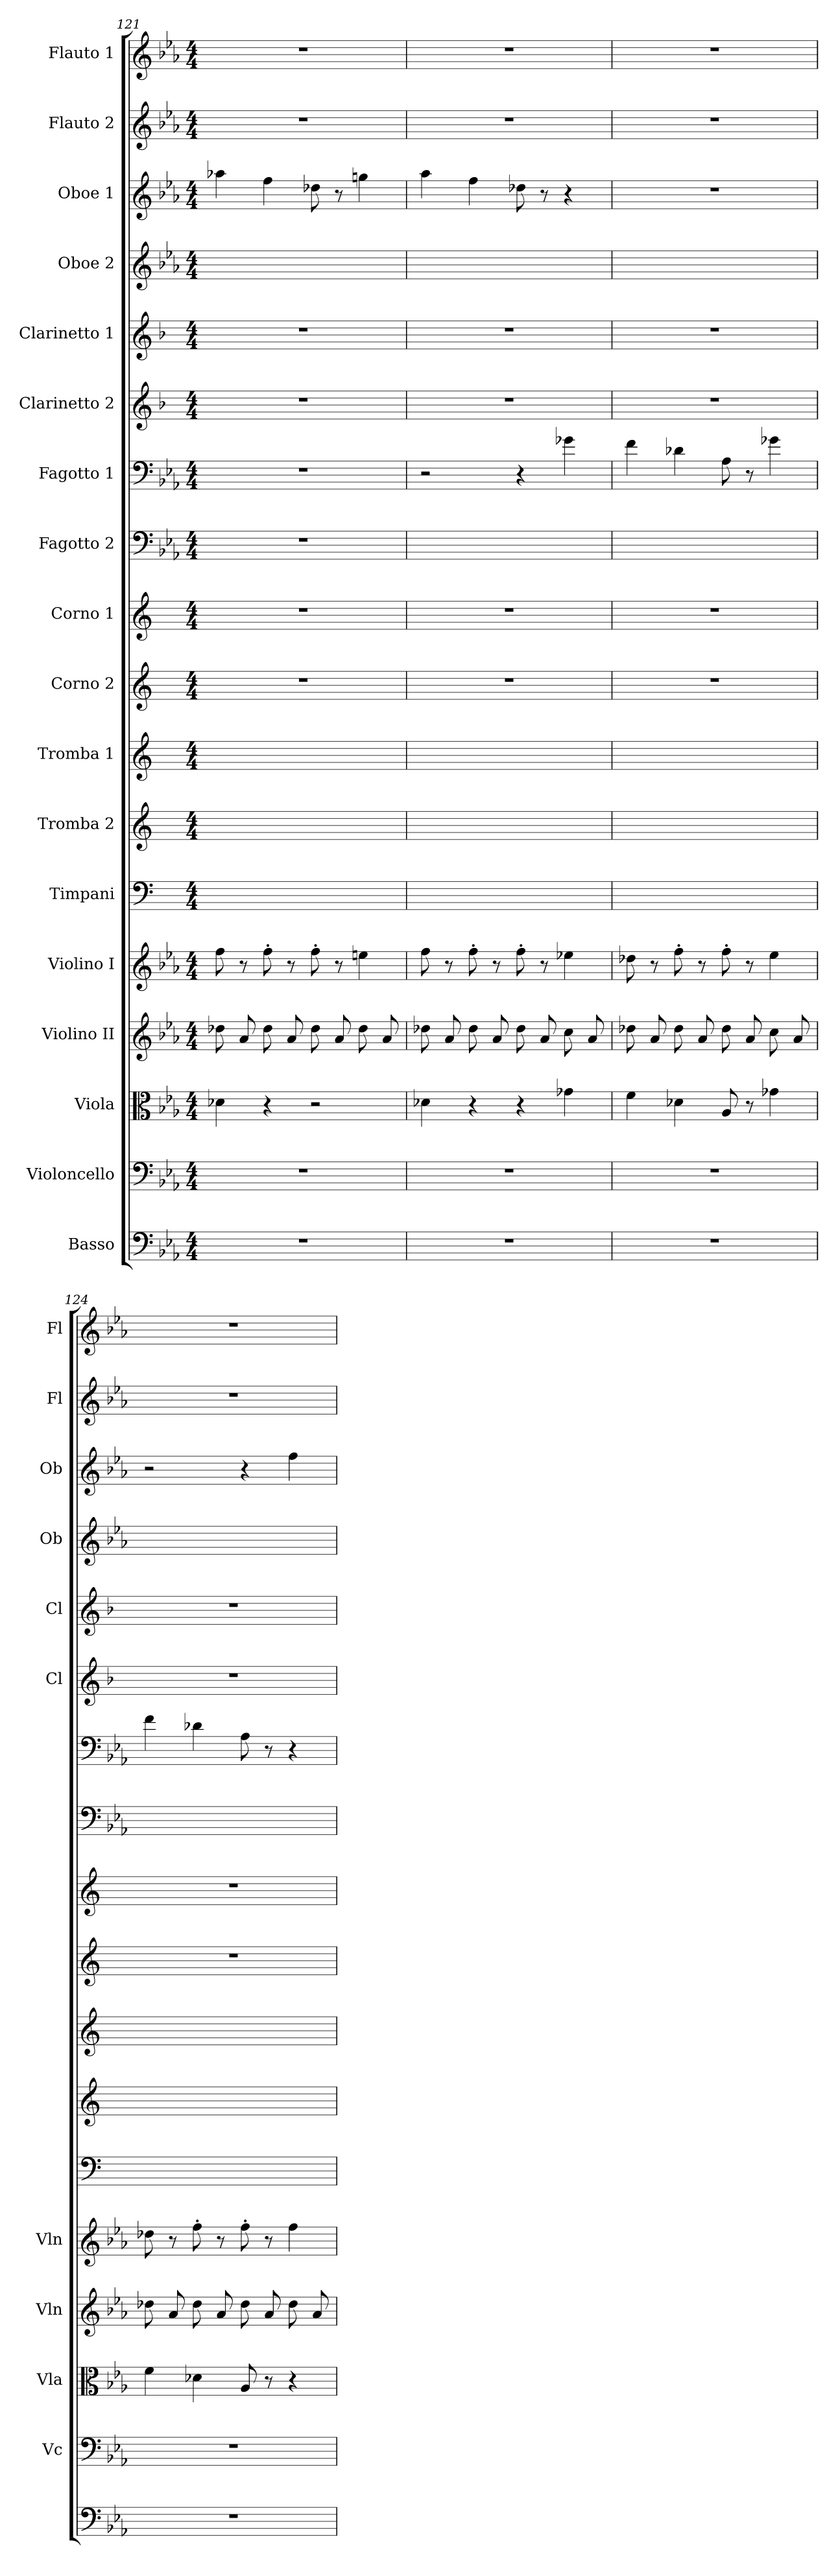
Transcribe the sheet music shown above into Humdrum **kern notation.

**kern	**kern	**kern	**kern	**kern	**kern	**kern	**kern	**kern	**kern	**kern	**kern	**kern	**kern	**kern	**kern	**kern	**kern
*part18	*part17	*part16	*part15	*part14	*part13	*part12	*part11	*part10	*part9	*part8	*part7	*part6	*part5	*part4	*part3	*part2	*part1
*staff18	*staff17	*staff16	*staff15	*staff14	*staff13	*staff12	*staff11	*staff10	*staff9	*staff8	*staff7	*staff6	*staff5	*staff4	*staff3	*staff2	*staff1
*I"Basso	*I"Violoncello	*I"Viola	*I"Violino II	*I"Violino I	*I"Timpani	*I"Tromba 2	*I"Tromba 1	*I"Corno 2	*I"Corno 1	*I"Fagotto 2	*I"Fagotto 1	*I"Clarinetto 2	*I"Clarinetto 1	*I"Oboe 2	*I"Oboe 1	*I"Flauto 2	*I"Flauto 1
*	*I'Vc	*I'Vla	*I'Vln	*I'Vln	*	*	*	*	*	*	*	*I'Cl	*I'Cl	*I'Ob	*I'Ob	*I'Fl	*I'Fl
*clefF4	*clefF4	*clefC3	*clefG2	*clefG2	*clefF4	*clefG2	*clefG2	*clefG2	*clefG2	*clefF4	*clefF4	*clefG2	*clefG2	*clefG2	*clefG2	*clefG2	*clefG2
*ITrd7c12	*	*	*	*	*	*ITrd-2c-3	*ITrd-2c-3	*ITrd5c9	*ITrd5c9	*	*	*ITrd1c2	*ITrd1c2	*	*	*	*
*k[b-e-a-]	*k[b-e-a-]	*k[b-e-a-]	*k[b-e-a-]	*k[b-e-a-]	*	*	*	*	*	*k[b-e-a-]	*k[b-e-a-]	*k[b-e-a-]	*k[b-e-a-]	*k[b-e-a-]	*k[b-e-a-]	*k[b-e-a-]	*k[b-e-a-]
*M4/4	*M4/4	*M4/4	*M4/4	*M4/4	*M4/4	*M4/4	*M4/4	*M4/4	*M4/4	*M4/4	*M4/4	*M4/4	*M4/4	*M4/4	*M4/4	*M4/4	*M4/4
=121	=121	=121	=121	=121	=121	=121	=121	=121	=121	=121	=121	=121	=121	=121	=121	=121	=121
1r	1r	4d-X	8dd-X	8ff	1ryy	1ryy	1ryy	1r	1r	1r	1r	1r	1r	1ryy	4aa-X	1r	1r
.	.	.	8a-	8r	.	.	.	.	.	.	.	.	.	.	.	.	.
.	.	4r	8dd-	8ff'	.	.	.	.	.	.	.	.	.	.	4ff	.	.
.	.	.	8a-	8r	.	.	.	.	.	.	.	.	.	.	.	.	.
.	.	2r	8dd-	8ff'	.	.	.	.	.	.	.	.	.	.	8dd-X	.	.
.	.	.	8a-	8r	.	.	.	.	.	.	.	.	.	.	8r	.	.
.	.	.	8dd-	4een	.	.	.	.	.	.	.	.	.	.	4ggn	.	.
.	.	.	8a-	.	.	.	.	.	.	.	.	.	.	.	.	.	.
=122	=122	=122	=122	=122	=122	=122	=122	=122	=122	=122	=122	=122	=122	=122	=122	=122	=122
1r	1r	4d-X	8dd-X	8ff	1ryy	1ryy	1ryy	1r	1r	1ryy	2r	1r	1r	1ryy	4aa-	1r	1r
.	.	.	8a-	8r	.	.	.	.	.	.	.	.	.	.	.	.	.
.	.	4r	8dd-	8ff'	.	.	.	.	.	.	.	.	.	.	4ff	.	.
.	.	.	8a-	8r	.	.	.	.	.	.	.	.	.	.	.	.	.
.	.	4r	8dd-	8ff'	.	.	.	.	.	.	4r	.	.	.	8dd-X	.	.
.	.	.	8a-	8r	.	.	.	.	.	.	.	.	.	.	8r	.	.
.	.	4g-X	8cc	4ee-X	.	.	.	.	.	.	4g-X	.	.	.	4r	.	.
.	.	.	8a-	.	.	.	.	.	.	.	.	.	.	.	.	.	.
=123	=123	=123	=123	=123	=123	=123	=123	=123	=123	=123	=123	=123	=123	=123	=123	=123	=123
1r	1r	4f	8dd-X	8dd-X	1ryy	1ryy	1ryy	1r	1r	1ryy	4f	1r	1r	1ryy	1r	1r	1r
.	.	.	8a-	8r	.	.	.	.	.	.	.	.	.	.	.	.	.
.	.	4d-X	8dd-	8ff'	.	.	.	.	.	.	4d-X	.	.	.	.	.	.
.	.	.	8a-	8r	.	.	.	.	.	.	.	.	.	.	.	.	.
.	.	8A-	8dd-	8ff'	.	.	.	.	.	.	8A-	.	.	.	.	.	.
.	.	8r	8a-	8r	.	.	.	.	.	.	8r	.	.	.	.	.	.
.	.	4g-X	8cc	4ee-	.	.	.	.	.	.	4g-X	.	.	.	.	.	.
.	.	.	8a-	.	.	.	.	.	.	.	.	.	.	.	.	.	.
=124	=124	=124	=124	=124	=124	=124	=124	=124	=124	=124	=124	=124	=124	=124	=124	=124	=124
1r	1r	4f	8dd-X	8dd-X	1ryy	1ryy	1ryy	1r	1r	1ryy	4f	1r	1r	1ryy	2r	1r	1r
.	.	.	8a-	8r	.	.	.	.	.	.	.	.	.	.	.	.	.
.	.	4d-X	8dd-	8ff'	.	.	.	.	.	.	4d-X	.	.	.	.	.	.
.	.	.	8a-	8r	.	.	.	.	.	.	.	.	.	.	.	.	.
.	.	8A-	8dd-	8ff'	.	.	.	.	.	.	8A-	.	.	.	4r	.	.
.	.	8r	8a-	8r	.	.	.	.	.	.	8r	.	.	.	.	.	.
.	.	4r	8dd-	4ff	.	.	.	.	.	.	4r	.	.	.	4ff	.	.
.	.	.	8a-	.	.	.	.	.	.	.	.	.	.	.	.	.	.
=	=	=	=	=	=	=	=	=	=	=	=	=	=	=	=	=	=
*-	*-	*-	*-	*-	*-	*-	*-	*-	*-	*-	*-	*-	*-	*-	*-	*-	*-
